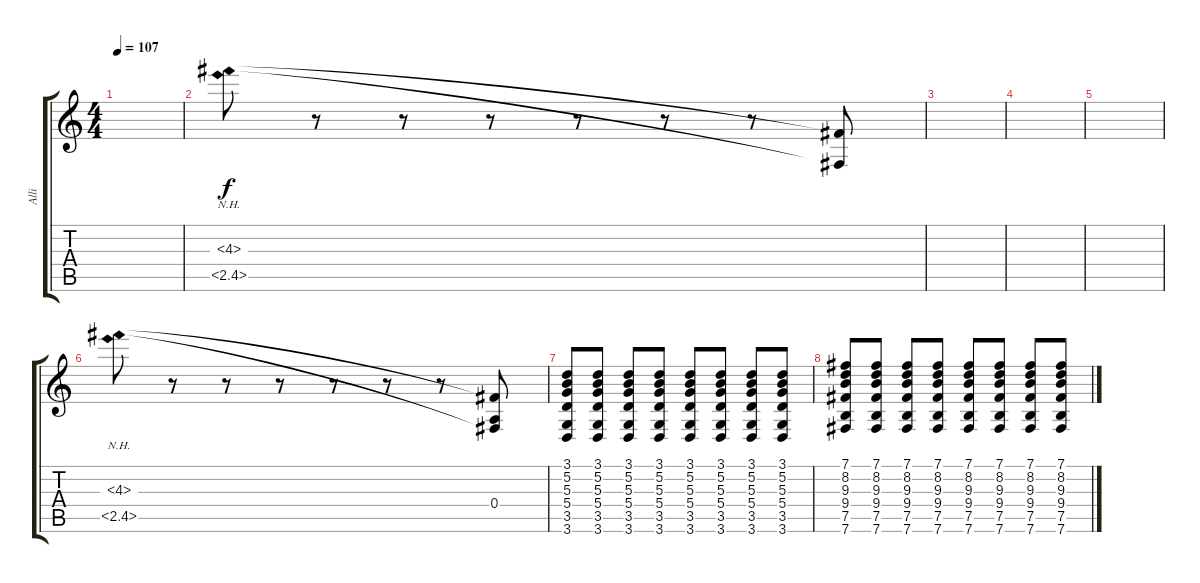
\track ("Alli" "Alli") {instrument overdrivenguitar}
\staff {score tabs}
\tuning (B3 Gb3 D3 A2 E2 B1) {hide}
\ts (4 4)
\tempo 107
\clef g2
\ks c
|
(4.3{nh} 2.5{nh}).8 r.8 r.8 r.8 r.8 r.8 r.8 (4.3{t} 2.5{t}).8 |
|
|
|
(4.3{nh} 2.5{nh}).8 r.8 r.8 r.8 r.8 r.8 r.8 (4.3{t} 0.4 2.5{t}).8 |
(3.1 5.2 5.3 5.4 3.5 3.6).8 (3.1 5.2 5.3 5.4 3.5 3.6).8 (3.1 5.2 5.3 5.4 3.5 3.6).8 (3.1 5.2 5.3 5.4 3.5 3.6).8 (3.1 5.2 5.3 5.4 3.5 3.6).8 (3.1 5.2 5.3 5.4 3.5 3.6).8 (3.1 5.2 5.3 5.4 3.5 3.6).8 (3.1 5.2 5.3 5.4 3.5 3.6).8 |
(7.1 8.2 9.3 9.4 7.5 7.6).8 (7.1 8.2 9.3 9.4 7.5 7.6).8 (7.1 8.2 9.3 9.4 7.5 7.6).8 (7.1 8.2 9.3 9.4 7.5 7.6).8 (7.1 8.2 9.3 9.4 7.5 7.6).8 (7.1 8.2 9.3 9.4 7.5 7.6).8 (7.1 8.2 9.3 9.4 7.5 7.6).8 (7.1 8.2 9.3 9.4 7.5 7.6).8
